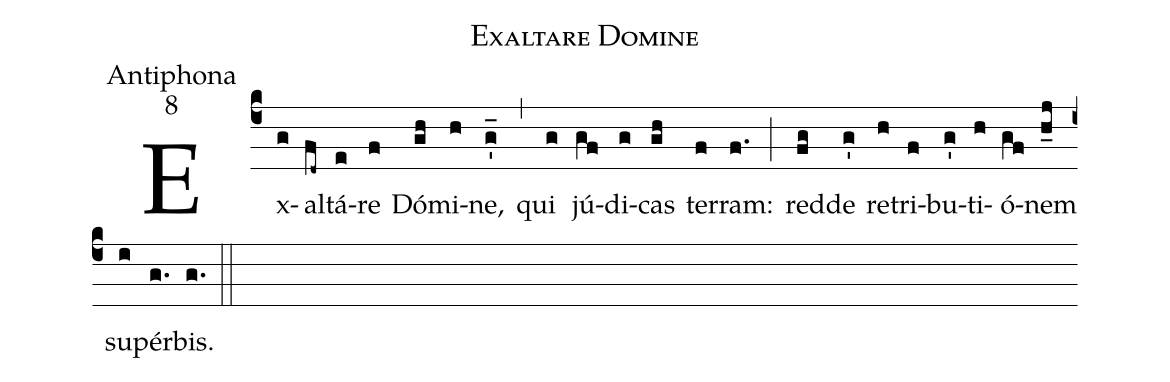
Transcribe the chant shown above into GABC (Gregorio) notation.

name:Exaltare Domine;
office-part:Antiphona;
mode:8;
%%
(c4) Ex(g)al(fd~)tá(e)re(f) Dó(gh)mi(h)ne,(g'_) (,) qui(g) jú(gf)di(g)cas(gh) ter(f)ram:(f.) (;) red(fg)de(g') re(h)tri(f)bu(g')ti(h)ó(gf)nem(h_j) su(i)pér(g.)bis.(g.) (::)
